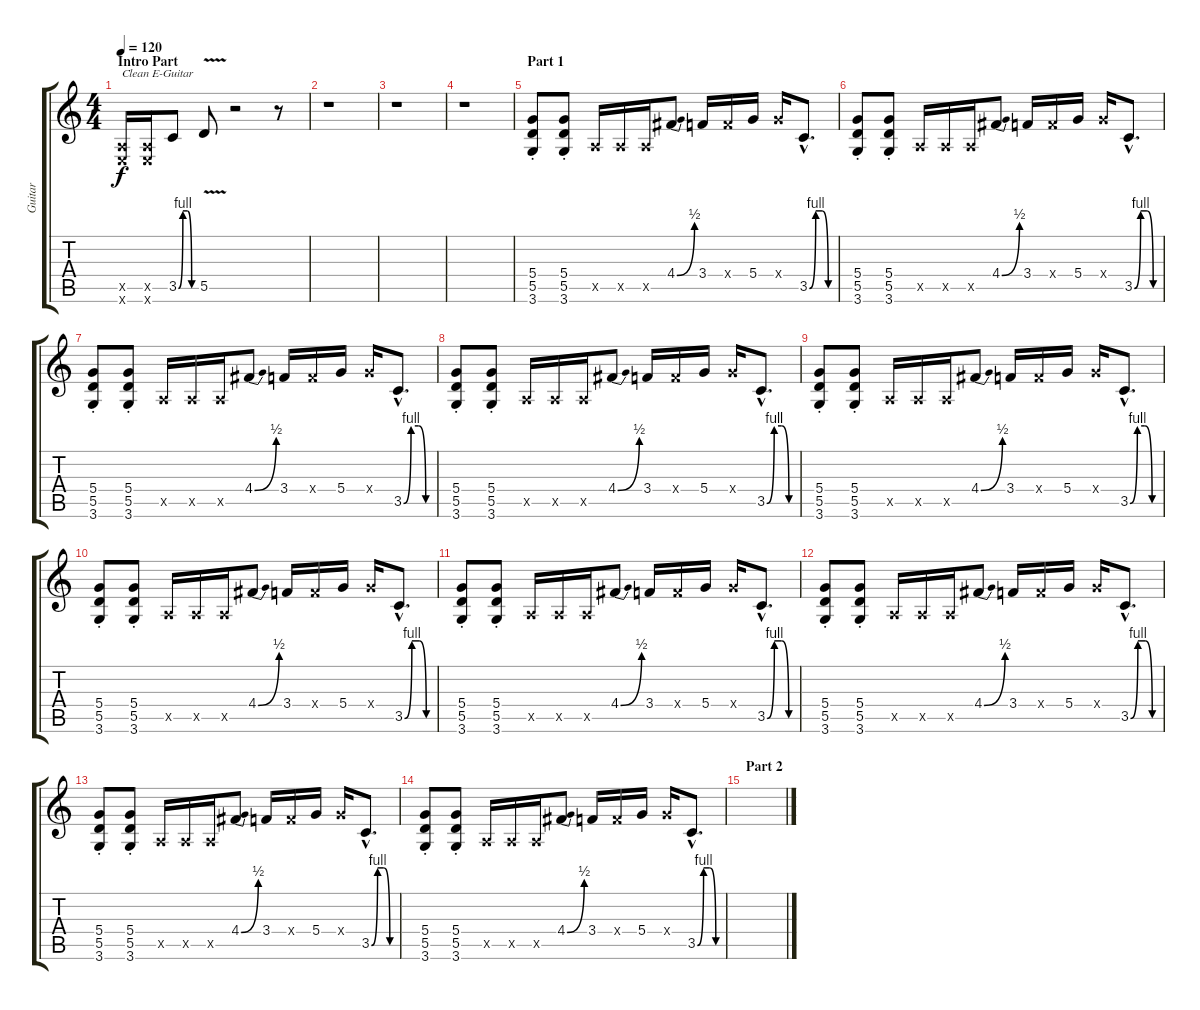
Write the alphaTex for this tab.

\track ("Guitar" "Guitar") {instrument electricguitarclean}
\staff {score tabs}
\tuning (E4 B3 G3 D3 A2 E2) {hide}
\ts (4 4)
\section ("" "Intro Part")
\tempo 120
\clef g2
\ks c
(0.5{x} 0.6{x}).16{txt "Clean E-Guitar" dy f instrument electricguitarclean} (0.5{x} 0.6{x}).16 3.5{be (custom 0 0 15 4 30 4 45 0 60 0)}.8 5.5{v}.8 r.2 r.8 |
r.1 |
r.1 |
r.1 |
\section ("" "Part 1")
(5.4{st} 5.5{st} 3.6{st}).8 (5.4{st} 5.5{st} 3.6{st}).8 0.5{x}.16 0.5{x}.16 0.5{x}.16 4.4{be (bend 0 0 60 2)}.8 3.4.16 3.4{x}.16 5.4.16 5.4{x}.16 3.5{be (custom 0 0 15 4 30 4 45 0 60 0) hac}.8{d} |
(5.4{st} 5.5{st} 3.6{st}).8 (5.4{st} 5.5{st} 3.6{st}).8 0.5{x}.16 0.5{x}.16 0.5{x}.16 4.4{be (bend 0 0 60 2)}.8 3.4.16 3.4{x}.16 5.4.16 5.4{x}.16 3.5{be (custom 0 0 15 4 30 4 45 0 60 0) hac}.8{d} |
(5.4{st} 5.5{st} 3.6{st}).8 (5.4{st} 5.5{st} 3.6{st}).8 0.5{x}.16 0.5{x}.16 0.5{x}.16 4.4{be (bend 0 0 60 2)}.8 3.4.16 3.4{x}.16 5.4.16 5.4{x}.16 3.5{be (custom 0 0 15 4 30 4 45 0 60 0) hac}.8{d} |
(5.4{st} 5.5{st} 3.6{st}).8 (5.4{st} 5.5{st} 3.6{st}).8 0.5{x}.16 0.5{x}.16 0.5{x}.16 4.4{be (bend 0 0 60 2)}.8 3.4.16 3.4{x}.16 5.4.16 5.4{x}.16 3.5{be (custom 0 0 15 4 30 4 45 0 60 0) hac}.8{d} |
(5.4{st} 5.5{st} 3.6{st}).8 (5.4{st} 5.5{st} 3.6{st}).8 0.5{x}.16 0.5{x}.16 0.5{x}.16 4.4{be (bend 0 0 60 2)}.8 3.4.16 3.4{x}.16 5.4.16 5.4{x}.16 3.5{be (custom 0 0 15 4 30 4 45 0 60 0) hac}.8{d} |
(5.4{st} 5.5{st} 3.6{st}).8 (5.4{st} 5.5{st} 3.6{st}).8 0.5{x}.16 0.5{x}.16 0.5{x}.16 4.4{be (bend 0 0 60 2)}.8 3.4.16 3.4{x}.16 5.4.16 5.4{x}.16 3.5{be (custom 0 0 15 4 30 4 45 0 60 0) hac}.8{d} |
(5.4{st} 5.5{st} 3.6{st}).8 (5.4{st} 5.5{st} 3.6{st}).8 0.5{x}.16 0.5{x}.16 0.5{x}.16 4.4{be (bend 0 0 60 2)}.8 3.4.16 3.4{x}.16 5.4.16 5.4{x}.16 3.5{be (custom 0 0 15 4 30 4 45 0 60 0) hac}.8{d} |
(5.4{st} 5.5{st} 3.6{st}).8 (5.4{st} 5.5{st} 3.6{st}).8 0.5{x}.16 0.5{x}.16 0.5{x}.16 4.4{be (bend 0 0 60 2)}.8 3.4.16 3.4{x}.16 5.4.16 5.4{x}.16 3.5{be (custom 0 0 15 4 30 4 45 0 60 0) hac}.8{d} |
(5.4{st} 5.5{st} 3.6{st}).8 (5.4{st} 5.5{st} 3.6{st}).8 0.5{x}.16 0.5{x}.16 0.5{x}.16 4.4{be (bend 0 0 60 2)}.8 3.4.16 3.4{x}.16 5.4.16 5.4{x}.16 3.5{be (custom 0 0 15 4 30 4 45 0 60 0) hac}.8{d} |
(5.4{st} 5.5{st} 3.6{st}).8 (5.4{st} 5.5{st} 3.6{st}).8 0.5{x}.16 0.5{x}.16 0.5{x}.16 4.4{be (bend 0 0 60 2)}.8 3.4.16 3.4{x}.16 5.4.16 5.4{x}.16 3.5{be (custom 0 0 15 4 30 4 45 0 60 0) hac}.8{d} |
\section ("" "Part 2")
